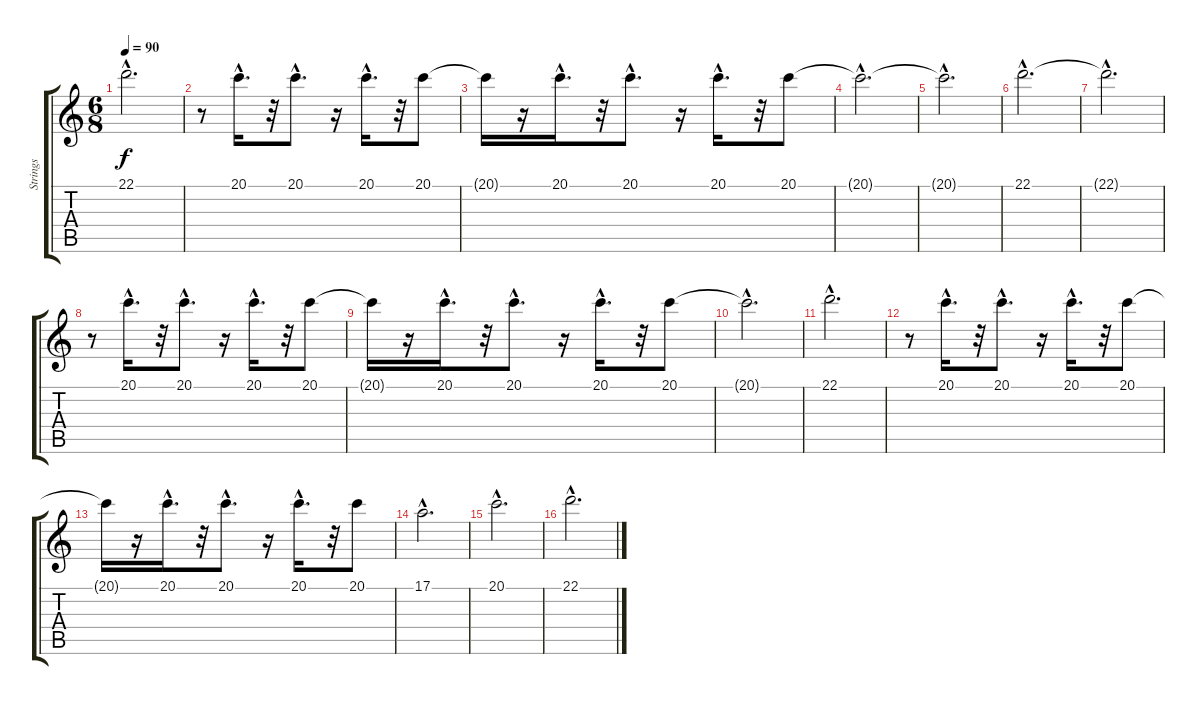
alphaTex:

\track ("Strings" "Strings") {instrument stringensemble1}
\staff {score tabs}
\tuning (E4 B3 G3 D3 A2 E2) {hide}
\ts (6 8)
\tempo 90
\clef g2
\ks c
22.1{hac}.2{d dy f} |
r.8 20.1{hac}.16{d} r.32 20.1{hac}.8{d} r.16 20.1{hac}.16{d} r.32 20.1.8 |
20.1{t}.16 r.16 20.1{hac}.16{d} r.32 20.1{hac}.8{d} r.16 20.1{hac}.16{d} r.32 20.1.8 |
20.1{hac t}.2{d} |
20.1{hac t}.2{d} |
22.1{hac}.2{d} |
22.1{hac t}.2{d} |
r.8 20.1{hac}.16{d} r.32 20.1{hac}.8{d} r.16 20.1{hac}.16{d} r.32 20.1.8 |
20.1{t}.16 r.16 20.1{hac}.16{d} r.32 20.1{hac}.8{d} r.16 20.1{hac}.16{d} r.32 20.1.8 |
20.1{hac t}.2{d} |
22.1{hac}.2{d} |
r.8 20.1{hac}.16{d} r.32 20.1{hac}.8{d} r.16 20.1{hac}.16{d} r.32 20.1.8 |
20.1{t}.16 r.16 20.1{hac}.16{d} r.32 20.1{hac}.8{d} r.16 20.1{hac}.16{d} r.32 20.1.8 |
17.1{hac}.2{d} |
20.1{hac}.2{d} |
22.1{hac}.2{d}
